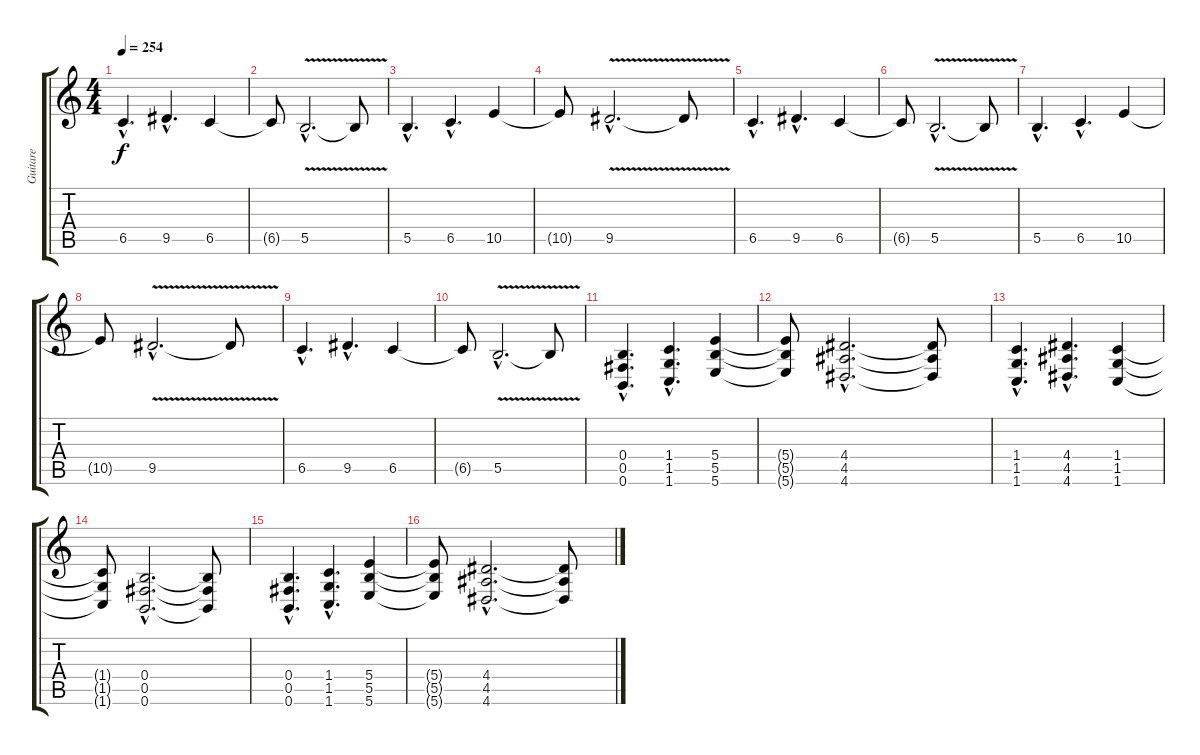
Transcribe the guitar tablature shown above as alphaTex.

\track ("Guitare" "Guitare") {instrument distortionguitar}
\staff {score tabs}
\tuning (Db4 Ab3 E3 B2 Gb2 B1) {hide}
\ts (4 4)
\tempo 254
\clef g2
\ks c
6.5{hac}.4{d dy f} 9.5{hac}.4{d} 6.5.4 |
6.5{t}.8 5.5{v hac}.2{d} 5.5{t}.8 |
5.5{hac}.4{d} 6.5{hac}.4{d} 10.5.4 |
10.5{t}.8 9.5{v hac}.2{d} 9.5{t}.8 |
6.5{hac}.4{d} 9.5{hac}.4{d} 6.5.4 |
6.5{t}.8 5.5{v hac}.2{d} 5.5{t}.8 |
5.5{hac}.4{d} 6.5{hac}.4{d} 10.5.4 |
10.5{t}.8 9.5{v hac}.2{d} 9.5{t}.8 |
6.5{hac}.4{d} 9.5{hac}.4{d} 6.5.4 |
6.5{t}.8 5.5{v hac}.2{d} 5.5{t}.8 |
\section ("" "")
(0.4{hac} 0.5{hac} 0.6{hac}).4{d} (1.4{hac} 1.5{hac} 1.6{hac}).4{d} (5.4 5.5 5.6).4 |
(5.4{t} 5.5{t} 5.6{t}).8 (4.4{hac} 4.5{hac} 4.6{hac}).2{d} (4.4{t} 4.5{t} 4.6{t}).8 |
(1.4{hac} 1.5{hac} 1.6{hac}).4{d} (4.4{hac} 4.5{hac} 4.6{hac}).4{d} (1.4 1.5 1.6).4 |
(1.4{t} 1.5{t} 1.6{t}).8 (0.4{hac} 0.5{hac} 0.6{hac}).2{d} (0.4{t} 0.5{t} 0.6{t}).8 |
(0.4{hac} 0.5{hac} 0.6{hac}).4{d} (1.4{hac} 1.5{hac} 1.6{hac}).4{d} (5.4 5.5 5.6).4 |
(5.4{t} 5.5{t} 5.6{t}).8 (4.4{hac} 4.5{hac} 4.6{hac}).2{d} (4.4{t} 4.5{t} 4.6{t}).8
